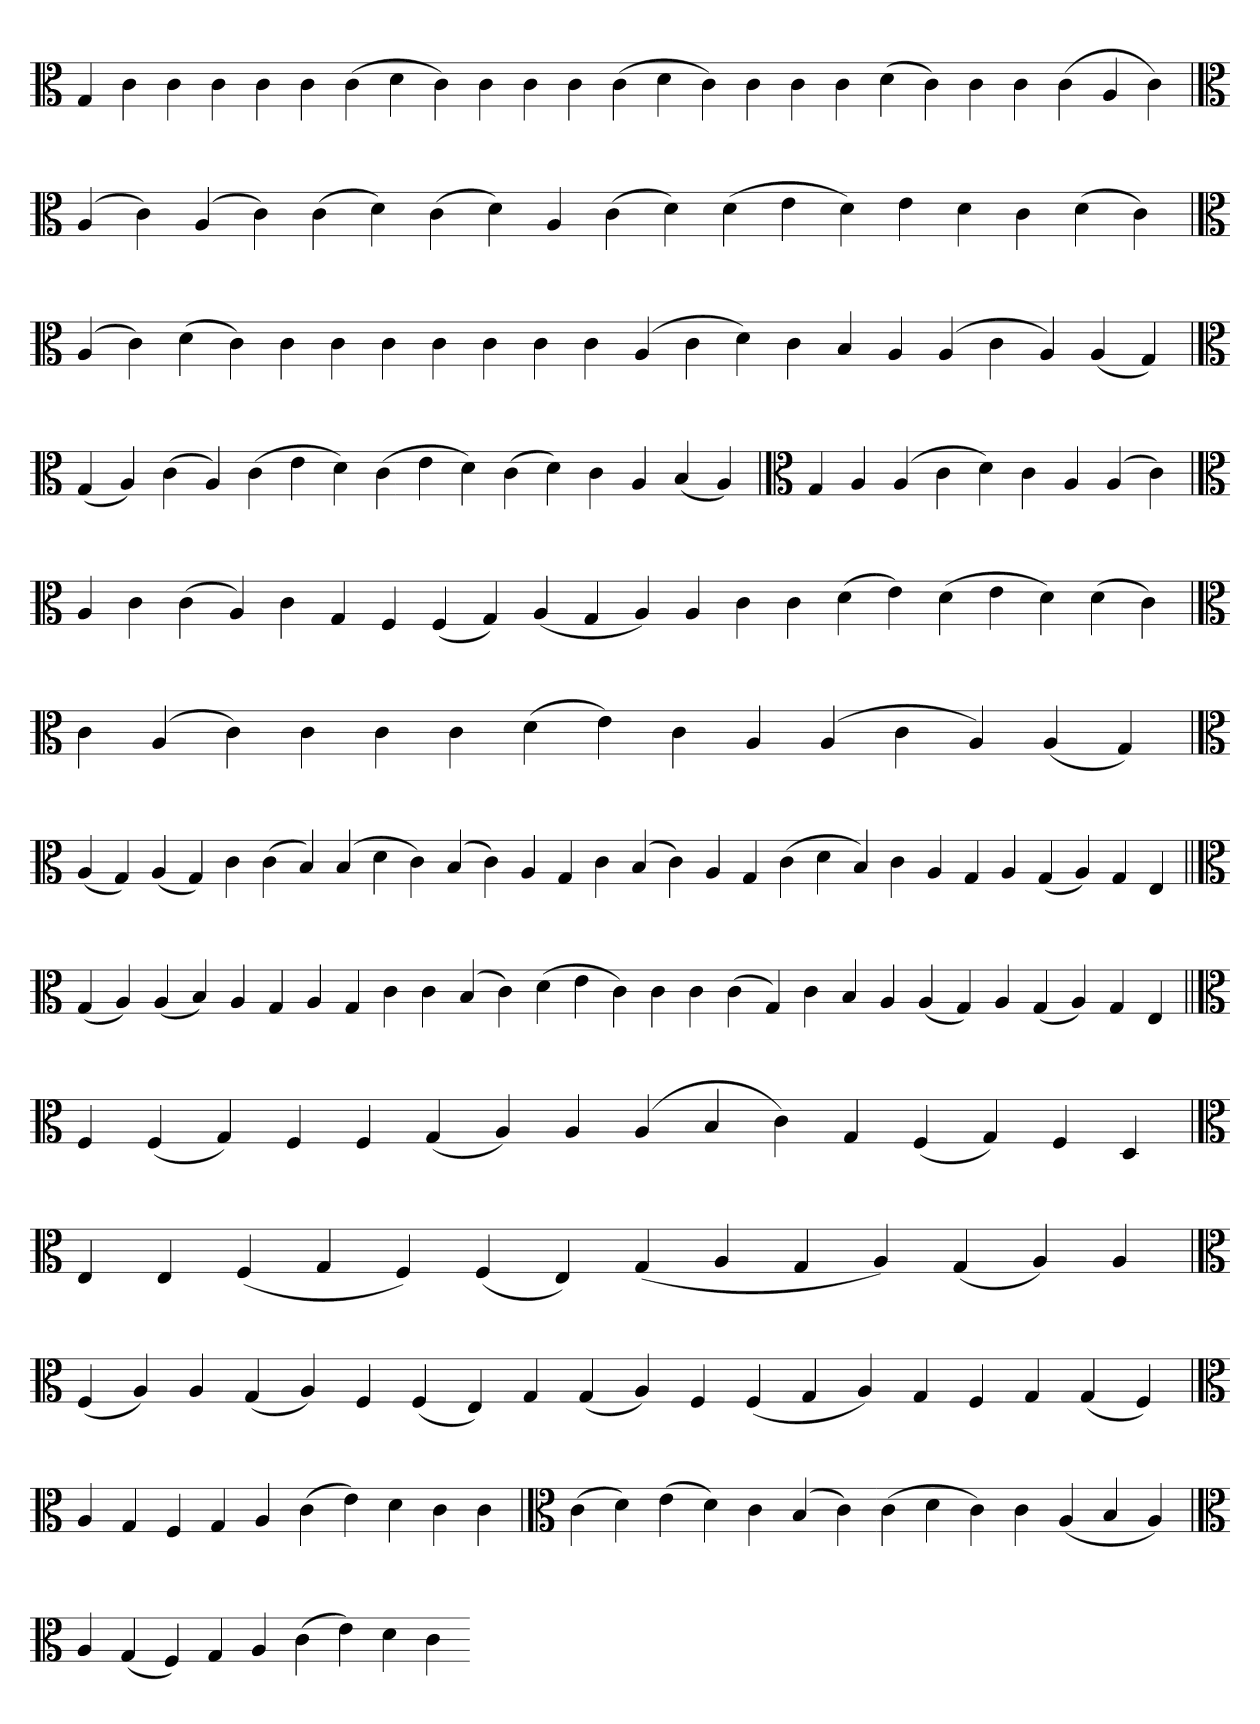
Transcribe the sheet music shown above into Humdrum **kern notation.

**kern
*part1
*staff1
*clefC3
=
4G
4c
4c
4c
4c
4c
(4c
4d
4c)
4c
4c
4c
(4c
4d
4c)
4c
4c
4c
(4d
4c)
4c
4c
(4c
4A
4c)
=`
*clefC3
(4A
4c)
(4A
4c)
(4c
4d)
(4c
4d)
4A
(4c
4d)
(4d
4e
4d)
4e
4d
4c
(4d
4c)
=
*clefC3
(4A
4c)
(4d
4c)
4c
4c
4c
4c
4c
4c
4c
(4A
4c
4d)
4c
4B
4A
(4A
4c
4A)
(4A
4G)
=`
*clefC3
(4G
4A)
(4c
4A)
(4c
4e
4d)
(4c
4e
4d)
(4c
4d)
4c
4A
(4B
4A)
='
*clefC3
4G
4A
(4A
4c
4d)
4c
4A
(4A
4c)
=`
*clefC3
4A
4c
(4c
4A)
4c
4G
4F
(4F
4G)
(4A
4G
4A)
4A
4c
4c
(4d
4e)
(4d
4e
4d)
(4d
4c)
=
*clefC3
4c
(4A
4c)
4c
4c
4c
(4d
4e)
4c
4A
(4A
4c
4A)
(4A
4G)
=`
*clefC3
(4A
4G)
(4A
4G)
4c
(4c
4B)
(4B
4d
4c)
(4B
4c)
4A
4G
4c
(4B
4c)
4A
4G
(4c
4d
4B)
4c
4A
4G
4A
(4G
4A)
4G
4E
=||
*clefC3
(4G
4A)
(4A
4B)
4A
4G
4A
4G
4c
4c
(4B
4c)
(4d
4e
4c)
4c
4c
(4c
4G)
4c
4B
4A
(4A
4G)
4A
(4G
4A)
4G
4E
=||
*clefC3
4F
(4F
4G)
4F
4F
(4G
4A)
4A
(4A
4B
4c)
4G
(4F
4G)
4F
4D
='
*clefC3
4E
4E
(4F
4G
4F)
(4F
4E)
(4G
4A
4G
4A)
(4G
4A)
4A
='
*clefC3
(4F
4A)
4A
(4G
4A)
4F
(4F
4E)
4G
(4G
4A)
4F
(4F
4G
4A)
4G
4F
4G
(4G
4F)
=
*clefC3
4A
4G
4F
4G
4A
(4c
4e)
4d
4c
4c
=`
*clefC3
(4c
4d)
(4e
4d)
4c
(4B
4c)
(4c
4d
4c)
4c
(4A
4B
4A)
='
*clefC3
4A
(4G
4F)
4G
4A
(4c
4e)
4d
4c
=-
*-
